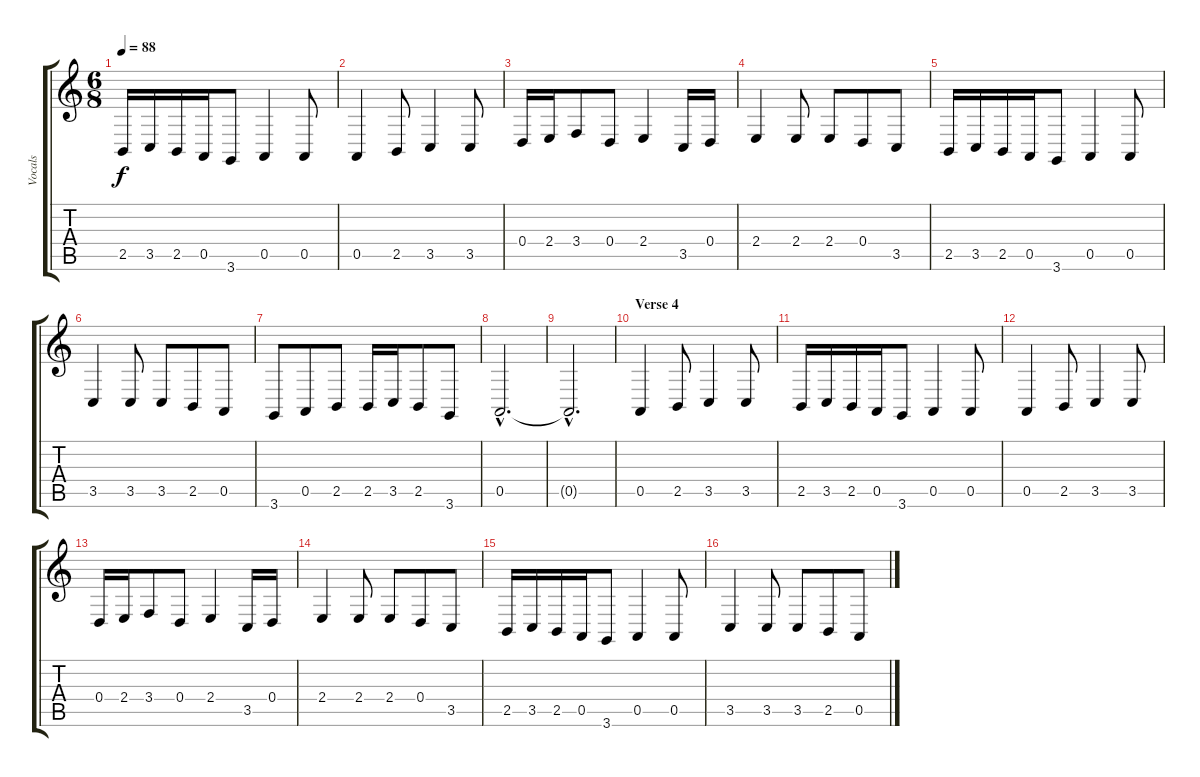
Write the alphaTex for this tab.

\track ("Vocals" "Vocals") {instrument clarinet}
\staff {score tabs}
\tuning (E4 B3 G3 D3 A2 E2) {hide}
\ts (6 8)
\tempo 88
\clef g2
\ks c
2.5.16{dy f} 3.5.16 2.5.16 0.5.16 3.6.8 0.5.4 0.5.8 |
0.5.4 2.5.8 3.5.4 3.5.8 |
0.4.16 2.4.16 3.4.8 0.4.8 2.4.4 3.5.16 0.4.16 |
2.4.4 2.4.8 2.4.8 0.4.8 3.5.8 |
2.5.16 3.5.16 2.5.16 0.5.16 3.6.8 0.5.4 0.5.8 |
3.5.4 3.5.8 3.5.8 2.5.8 0.5.8 |
3.6.8 0.5.8 2.5.8 2.5.16 3.5.16 2.5.8 3.6.8 |
0.5{hac}.2{d} |
0.5{hac t}.2{d} |
\section ("" "Verse 4")
0.5.4 2.5.8 3.5.4 3.5.8 |
2.5.16 3.5.16 2.5.16 0.5.16 3.6.8 0.5.4 0.5.8 |
0.5.4 2.5.8 3.5.4 3.5.8 |
0.4.16 2.4.16 3.4.8 0.4.8 2.4.4 3.5.16 0.4.16 |
2.4.4 2.4.8 2.4.8 0.4.8 3.5.8 |
2.5.16 3.5.16 2.5.16 0.5.16 3.6.8 0.5.4 0.5.8 |
3.5.4 3.5.8 3.5.8 2.5.8 0.5.8
